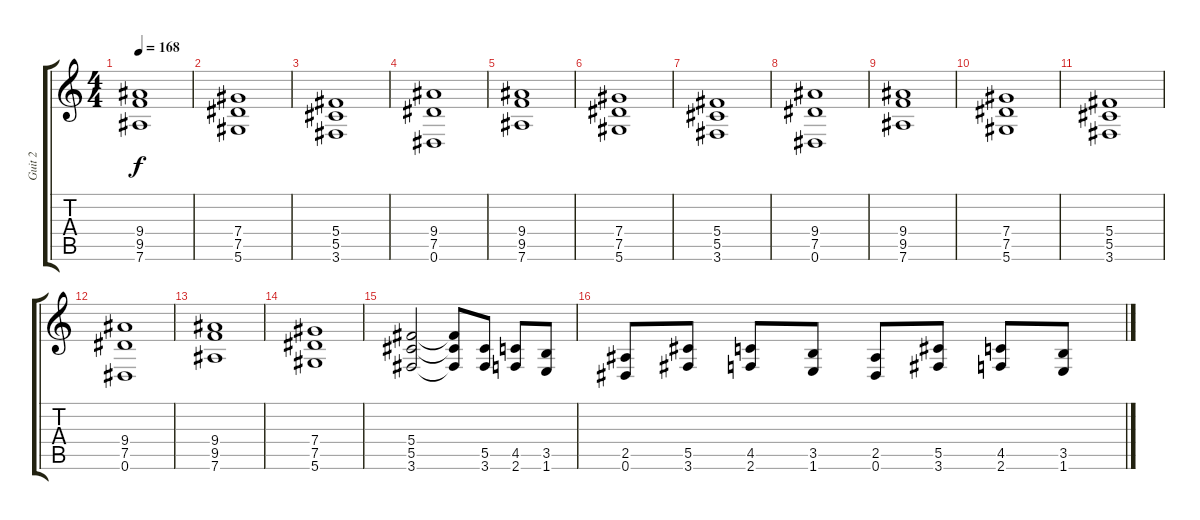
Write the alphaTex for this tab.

\track ("Guit 2" "Guit 2") {instrument distortionguitar}
\staff {score tabs}
\tuning (Eb4 Bb3 Gb3 Db3 Ab2 Eb2) {hide}
\ts (4 4)
\tempo 168
\clef g2
\ks c
(9.4 9.5 7.6).1{dy f} |
(7.4 7.5 5.6).1 |
(5.4 5.5 3.6).1 |
(9.4 7.5 0.6).1 |
(9.4 9.5 7.6).1 |
(7.4 7.5 5.6).1 |
(5.4 5.5 3.6).1 |
(9.4 7.5 0.6).1 |
(9.4 9.5 7.6).1 |
(7.4 7.5 5.6).1 |
(5.4 5.5 3.6).1 |
(9.4 7.5 0.6).1 |
(9.4 9.5 7.6).1 |
(7.4 7.5 5.6).1 |
(5.4 5.5 3.6).2 (5.4{t} 5.5{t} 3.6{t}).8 (5.5 3.6).8 (4.5 2.6).8 (3.5 1.6).8 |
(2.5 0.6).8 (5.5 3.6).8 (4.5 2.6).8 (3.5 1.6).8 (2.5 0.6).8 (5.5 3.6).8 (4.5 2.6).8 (3.5 1.6).8
